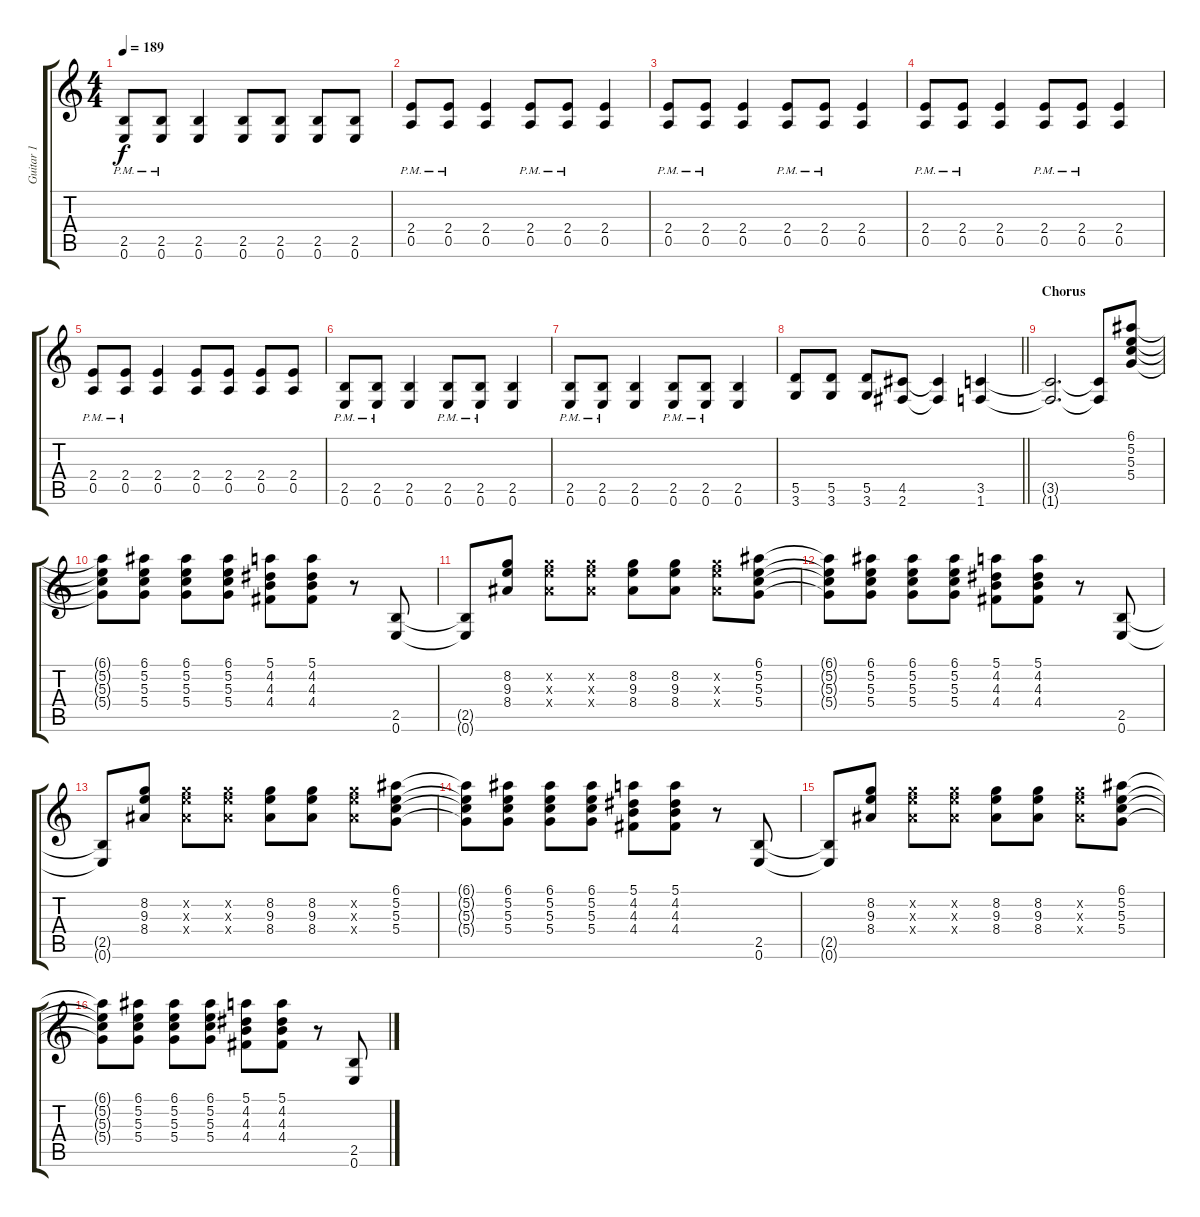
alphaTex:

\track ("Guitar 1" "Guitar 1") {instrument overdrivenguitar}
\staff {score tabs}
\tuning (E4 B3 G3 D3 A2 E2) {hide}
\ts (4 4)
\tempo 189
\clef g2
\ks c
(2.5{pm} 0.6{pm}).8{dy f} (2.5{pm} 0.6{pm}).8 (2.5 0.6).4 (2.5 0.6).8 (2.5 0.6).8 (2.5 0.6).8 (2.5 0.6).8 |
(2.4{pm} 0.5{pm}).8 (2.4{pm} 0.5{pm}).8 (2.4 0.5).4 (2.4{pm} 0.5{pm}).8 (2.4{pm} 0.5{pm}).8 (2.4 0.5).4 |
(2.4{pm} 0.5{pm}).8 (2.4{pm} 0.5{pm}).8 (2.4 0.5).4 (2.4{pm} 0.5{pm}).8 (2.4{pm} 0.5{pm}).8 (2.4 0.5).4 |
(2.4{pm} 0.5{pm}).8 (2.4{pm} 0.5{pm}).8 (2.4 0.5).4 (2.4{pm} 0.5{pm}).8 (2.4{pm} 0.5{pm}).8 (2.4 0.5).4 |
(2.4{pm} 0.5{pm}).8 (2.4{pm} 0.5{pm}).8 (2.4 0.5).4 (2.4 0.5).8 (2.4 0.5).8 (2.4 0.5).8 (2.4 0.5).8 |
(2.5{pm} 0.6{pm}).8 (2.5{pm} 0.6{pm}).8 (2.5 0.6).4 (2.5{pm} 0.6{pm}).8 (2.5{pm} 0.6{pm}).8 (2.5 0.6).4 |
(2.5{pm} 0.6{pm}).8 (2.5{pm} 0.6{pm}).8 (2.5 0.6).4 (2.5{pm} 0.6{pm}).8 (2.5{pm} 0.6{pm}).8 (2.5 0.6).4 |
\barLineRight lightlight
(5.5 3.6).8 (5.5 3.6).8 (5.5 3.6).8 (4.5 2.6).8 (4.5{t} 2.6{t}).4 (3.5 1.6).4 |
\section ("" "Chorus")
(3.5{t} 1.6{t}).2{d} (3.5{t} 1.6{t}).8 (6.1 5.2 5.3 5.4).8 |
(6.1{t} 5.2{t} 5.3{t} 5.4{t}).8 (6.1 5.2 5.3 5.4).8 (6.1 5.2 5.3 5.4).8 (6.1 5.2 5.3 5.4).8 (5.1 4.2 4.3 4.4).8 (5.1 4.2 4.3 4.4).8 r.8 (2.5 0.6).8 |
(2.5{t} 0.6{t}).8 (8.2 9.3 8.4).8 (8.2{x} 9.3{x} 8.4{x}).8 (8.2{x} 9.3{x} 8.4{x}).8 (8.2 9.3 8.4).8 (8.2 9.3 8.4).8 (8.2{x} 9.3{x} 8.4{x}).8 (6.1 5.2 5.3 5.4).8 |
(6.1{t} 5.2{t} 5.3{t} 5.4{t}).8 (6.1 5.2 5.3 5.4).8 (6.1 5.2 5.3 5.4).8 (6.1 5.2 5.3 5.4).8 (5.1 4.2 4.3 4.4).8 (5.1 4.2 4.3 4.4).8 r.8 (2.5 0.6).8 |
(2.5{t} 0.6{t}).8 (8.2 9.3 8.4).8 (8.2{x} 9.3{x} 8.4{x}).8 (8.2{x} 9.3{x} 8.4{x}).8 (8.2 9.3 8.4).8 (8.2 9.3 8.4).8 (8.2{x} 9.3{x} 8.4{x}).8 (6.1 5.2 5.3 5.4).8 |
(6.1{t} 5.2{t} 5.3{t} 5.4{t}).8 (6.1 5.2 5.3 5.4).8 (6.1 5.2 5.3 5.4).8 (6.1 5.2 5.3 5.4).8 (5.1 4.2 4.3 4.4).8 (5.1 4.2 4.3 4.4).8 r.8 (2.5 0.6).8 |
(2.5{t} 0.6{t}).8 (8.2 9.3 8.4).8 (8.2{x} 9.3{x} 8.4{x}).8 (8.2{x} 9.3{x} 8.4{x}).8 (8.2 9.3 8.4).8 (8.2 9.3 8.4).8 (8.2{x} 9.3{x} 8.4{x}).8 (6.1 5.2 5.3 5.4).8 |
(6.1{t} 5.2{t} 5.3{t} 5.4{t}).8 (6.1 5.2 5.3 5.4).8 (6.1 5.2 5.3 5.4).8 (6.1 5.2 5.3 5.4).8 (5.1 4.2 4.3 4.4).8 (5.1 4.2 4.3 4.4).8 r.8 (2.5 0.6).8
